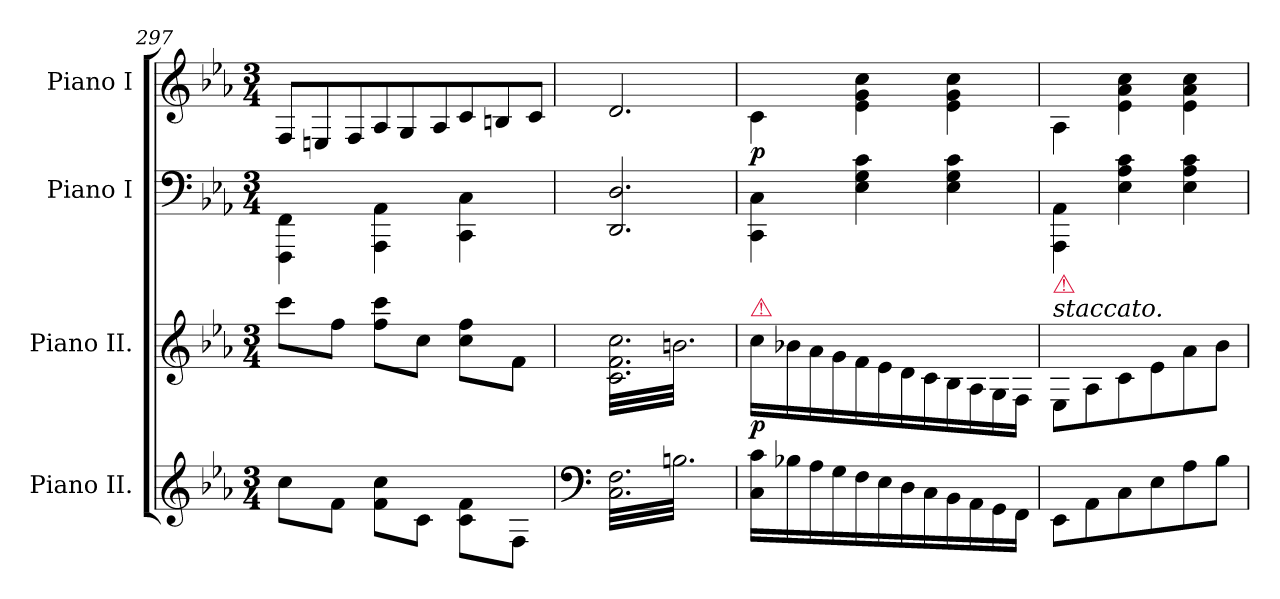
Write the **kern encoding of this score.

**kern	**kern	**dynam	**kern	**kern	**dynam
*part4	*part3	*part3	*part2	*part1	*part1
*staff4	*staff3	*staff3	*staff2	*staff1	*staff1
*I"Piano II.	*I"Piano II.	*	*I"Piano I	*I"Piano I	*
*clefG2	*clefG2	*	*clefF4	*clefG2	*
*k[b-e-a-]	*k[b-e-a-]	*	*k[b-e-a-]	*k[b-e-a-]	*
*M3/4	*M3/4	*	*M3/4	*M3/4	*
*	*	*	*	*Xtuplet	*
=297	=297	=297	=297	=297	=297
8cc\L	8ccc\L	.	4FFF\ 4FF\	12F/L	.
.	.	.	.	12En/	.
8f\J	8ff\J	.	.	.	.
.	.	.	.	12F/	.
8f\ 8cc\L	8ff\ 8ccc\L	.	4AAA-\ 4AA-\	12A-/	.
.	.	.	.	12G/	.
8c\J	8cc\J	.	.	.	.
.	.	.	.	12A-/	.
8c\ 8f\L	8cc\ 8ff\L	.	4CC\ 4C\	12c/	.
.	.	.	.	12Bn/	.
8F\J	8f\J	.	.	.	.
.	.	.	.	12c/J	.
=298	=298	=298	=298	=298	=298
*clefF4	*	*	*	*	*
*tremolo	*	*	*	*	*
*	*tremolo	*	*	*	*
32C\ 32F\LLL	32c\ 32f\ 32cc\LLL	.	2.DD/ 2.D/	2.d/	.
32Bn\	32bn\	.	.	.	.
32C\ 32F\	32c\ 32f\ 32cc\	.	.	.	.
32Bn\	32bn\	.	.	.	.
32C\ 32F\	32c\ 32f\ 32cc\	.	.	.	.
32Bn\	32bn\	.	.	.	.
32C\ 32F\	32c\ 32f\ 32cc\	.	.	.	.
32Bn\	32bn\	.	.	.	.
32C\ 32F\	32c\ 32f\ 32cc\	.	.	.	.
32Bn\	32bn\	.	.	.	.
32C\ 32F\	32c\ 32f\ 32cc\	.	.	.	.
32Bn\	32bn\	.	.	.	.
32C\ 32F\	32c\ 32f\ 32cc\	.	.	.	.
32Bn\	32bn\	.	.	.	.
32C\ 32F\	32c\ 32f\ 32cc\	.	.	.	.
32Bn\	32bn\	.	.	.	.
32C\ 32F\	32c\ 32f\ 32cc\	.	.	.	.
32Bn\	32bn\	.	.	.	.
32C\ 32F\	32c\ 32f\ 32cc\	.	.	.	.
32Bn\	32bn\	.	.	.	.
32C\ 32F\	32c\ 32f\ 32cc\	.	.	.	.
32Bn\	32bn\	.	.	.	.
32C\ 32F\	32c\ 32f\ 32cc\	.	.	.	.
32Bn\JJJ	32bn\JJJ	.	.	.	.
*	*Xtremolo	*	*	*	*
*Xtremolo	*	*	*	*	*
=299	=299	=299	=299	=299	=299
!	!LO:TX:a:color=crimson:t=⚠	!	!	!	!
16C\ 16c\LL	16cc\LL	p	4CC\ 4C\	4c\	p
.	.	.	.	.	.
16B-X\	16b-X\	.	.	.	.
.	.	.	.	.	.
16A-\	16a-\	.	.	.	.
.	.	.	.	.	.
16G\	16g\	.	.	.	.
.	.	.	.	.	.
16F\	16f\	.	4E-\ 4G\ 4c\	4e-\ 4g\ 4cc\	.
.	.	.	.	.	.
16E-\	16e-\	.	.	.	.
.	.	.	.	.	.
16D\	16d\	.	.	.	.
16C\	16c\	.	.	.	.
16BB-\	16B-/	.	4E-\ 4G\ 4c\	4e-\ 4g\ 4cc\	.
16AA-\	16A-/	.	.	.	.
16GG\	16G/	.	.	.	.
16FF\JJ	16F/JJ	.	.	.	.
=300	=300	=300	=300	=300	=300
!	!LO:TX:a:i:t=staccato.	!	!	!	!
!	!LO:TX:a:color=crimson:t=⚠	!	!	!	!
8EE-\L	8E-/L	.	4AAA-\ 4AA-\	4A-\	.
8AA-\	8A-/	.	.	.	.
8C\	8c\	.	4E-\ 4A-\ 4c\	4e-\ 4a-\ 4cc\	.
8E-\	8e-\	.	.	.	.
8A-\	8a-\	.	4E-\ 4A-\ 4c\	4e-\ 4a-\ 4cc\	.
8B-\J	8b-\J	.	.	.	.
=	=	=	=	=	=
*-	*-	*-	*-	*-	*-
